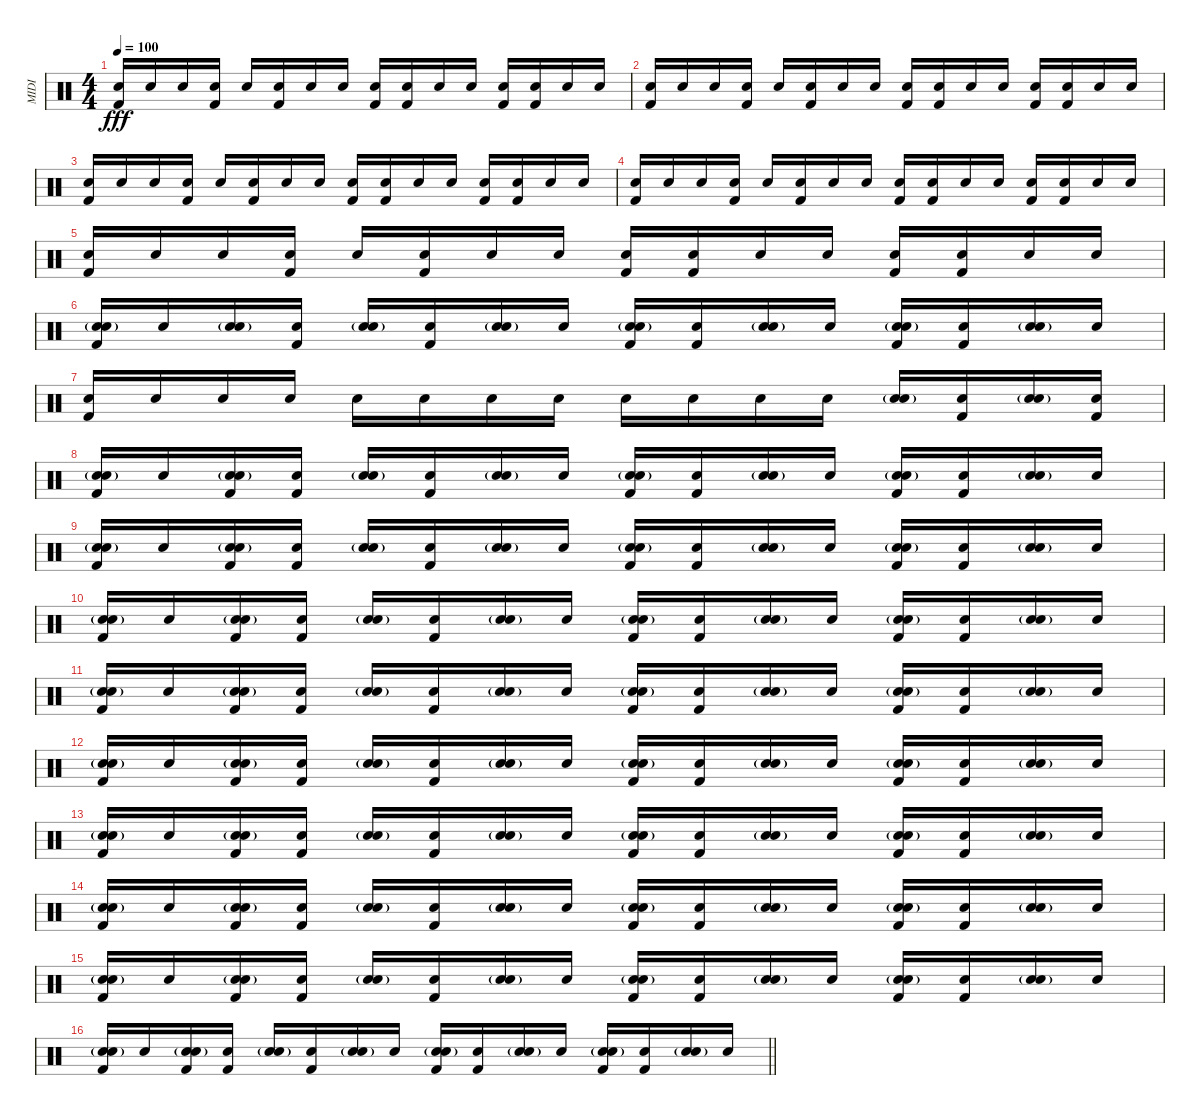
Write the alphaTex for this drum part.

\track ("MIDI" "MIDI") {instrument percussion}
\staff
\articulation defaults
\ts (4 4)
\tempo 100
\clef neutral
\ks c
("Kick (hit) 2" "Snare (hit)").16{dy fff} "Snare (hit)".16 "Snare (hit)".16 ("Kick (hit) 2" "Snare (hit)").16 "Snare (hit)".16 ("Kick (hit) 2" "Snare (hit)").16 "Snare (hit)".16 "Snare (hit)".16 ("Kick (hit) 2" "Snare (hit)").16 ("Kick (hit) 2" "Snare (hit)").16 "Snare (hit)".16 "Snare (hit)".16 ("Kick (hit) 2" "Snare (hit)").16 ("Kick (hit) 2" "Snare (hit)").16 "Snare (hit)".16 "Snare (hit)".16 |
("Kick (hit) 2" "Snare (hit)").16 "Snare (hit)".16 "Snare (hit)".16 ("Kick (hit) 2" "Snare (hit)").16 "Snare (hit)".16 ("Kick (hit) 2" "Snare (hit)").16 "Snare (hit)".16 "Snare (hit)".16 ("Kick (hit) 2" "Snare (hit)").16 ("Kick (hit) 2" "Snare (hit)").16 "Snare (hit)".16 "Snare (hit)".16 ("Kick (hit) 2" "Snare (hit)").16 ("Kick (hit) 2" "Snare (hit)").16 "Snare (hit)".16 "Snare (hit)".16 |
("Kick (hit) 2" "Snare (hit)").16 "Snare (hit)".16 "Snare (hit)".16 ("Kick (hit) 2" "Snare (hit)").16 "Snare (hit)".16 ("Kick (hit) 2" "Snare (hit)").16 "Snare (hit)".16 "Snare (hit)".16 ("Kick (hit) 2" "Snare (hit)").16 ("Kick (hit) 2" "Snare (hit)").16 "Snare (hit)".16 "Snare (hit)".16 ("Kick (hit) 2" "Snare (hit)").16 ("Kick (hit) 2" "Snare (hit)").16 "Snare (hit)".16 "Snare (hit)".16 |
("Kick (hit) 2" "Snare (hit)").16 "Snare (hit)".16 "Snare (hit)".16 ("Kick (hit) 2" "Snare (hit)").16 "Snare (hit)".16 ("Kick (hit) 2" "Snare (hit)").16 "Snare (hit)".16 "Snare (hit)".16 ("Kick (hit) 2" "Snare (hit)").16 ("Kick (hit) 2" "Snare (hit)").16 "Snare (hit)".16 "Snare (hit)".16 ("Kick (hit) 2" "Snare (hit)").16 ("Kick (hit) 2" "Snare (hit)").16 "Snare (hit)".16 "Snare (hit)".16 |
("Kick (hit) 2" "Snare (hit)").16 "Snare (hit)".16 "Snare (hit)".16 ("Kick (hit) 2" "Snare (hit)").16 "Snare (hit)".16 ("Kick (hit) 2" "Snare (hit)").16 "Snare (hit)".16 "Snare (hit)".16 ("Kick (hit) 2" "Snare (hit)").16 ("Kick (hit) 2" "Snare (hit)").16 "Snare (hit)".16 "Snare (hit)".16 ("Kick (hit) 2" "Snare (hit)").16 ("Kick (hit) 2" "Snare (hit)").16 "Snare (hit)".16 "Snare (hit)".16 |
("Hand Clap (hit)"{g} "Kick (hit) 2" "Snare (hit)").16 "Snare (hit)".16 ("Hand Clap (hit)"{g} "Snare (hit)").16 ("Kick (hit) 2" "Snare (hit)").16 ("Hand Clap (hit)"{g} "Snare (hit)").16 ("Kick (hit) 2" "Snare (hit)").16 ("Hand Clap (hit)"{g} "Snare (hit)").16 "Snare (hit)".16 ("Hand Clap (hit)"{g} "Kick (hit) 2" "Snare (hit)").16 ("Kick (hit) 2" "Snare (hit)").16 ("Hand Clap (hit)"{g} "Snare (hit)").16 "Snare (hit)".16 ("Hand Clap (hit)"{g} "Kick (hit) 2" "Snare (hit)").16 ("Kick (hit) 2" "Snare (hit)").16 ("Hand Clap (hit)"{g} "Snare (hit)").16 "Snare (hit)".16 |
("Kick (hit) 2" "Snare (hit)").16 "Snare (hit)".16 "Snare (hit)".16 "Snare (hit)".16 "Snare (hit)".16 "Snare (hit)".16 "Snare (hit)".16 "Snare (hit)".16 "Snare (hit)".16 "Snare (hit)".16 "Snare (hit)".16 "Snare (hit)".16 ("Hand Clap (hit)"{g} "Snare (hit)").16 ("Kick (hit) 2" "Snare (hit)").16 ("Hand Clap (hit)"{g} "Snare (hit)").16 ("Kick (hit) 2" "Snare (hit)").16 |
("Hand Clap (hit)"{g} "Kick (hit) 2" "Snare (hit)").16 "Snare (hit)".16 ("Hand Clap (hit)"{g} "Kick (hit) 2" "Snare (hit)").16 ("Kick (hit) 2" "Snare (hit)").16 ("Hand Clap (hit)"{g} "Snare (hit)").16 ("Kick (hit) 2" "Snare (hit)").16 ("Hand Clap (hit)"{g} "Snare (hit)").16 "Snare (hit)".16 ("Hand Clap (hit)"{g} "Kick (hit) 2" "Snare (hit)").16 ("Kick (hit) 2" "Snare (hit)").16 ("Hand Clap (hit)"{g} "Snare (hit)").16 "Snare (hit)".16 ("Hand Clap (hit)"{g} "Kick (hit) 2" "Snare (hit)").16 ("Kick (hit) 2" "Snare (hit)").16 ("Hand Clap (hit)"{g} "Snare (hit)").16 "Snare (hit)".16 |
("Hand Clap (hit)"{g} "Kick (hit) 2" "Snare (hit)").16 "Snare (hit)".16 ("Hand Clap (hit)"{g} "Kick (hit) 2" "Snare (hit)").16 ("Kick (hit) 2" "Snare (hit)").16 ("Hand Clap (hit)"{g} "Snare (hit)").16 ("Kick (hit) 2" "Snare (hit)").16 ("Hand Clap (hit)"{g} "Snare (hit)").16 "Snare (hit)".16 ("Hand Clap (hit)"{g} "Kick (hit) 2" "Snare (hit)").16 ("Kick (hit) 2" "Snare (hit)").16 ("Hand Clap (hit)"{g} "Snare (hit)").16 "Snare (hit)".16 ("Hand Clap (hit)"{g} "Kick (hit) 2" "Snare (hit)").16 ("Kick (hit) 2" "Snare (hit)").16 ("Hand Clap (hit)"{g} "Snare (hit)").16 "Snare (hit)".16 |
("Hand Clap (hit)"{g} "Kick (hit) 2" "Snare (hit)").16 "Snare (hit)".16 ("Hand Clap (hit)"{g} "Kick (hit) 2" "Snare (hit)").16 ("Kick (hit) 2" "Snare (hit)").16 ("Hand Clap (hit)"{g} "Snare (hit)").16 ("Kick (hit) 2" "Snare (hit)").16 ("Hand Clap (hit)"{g} "Snare (hit)").16 "Snare (hit)".16 ("Hand Clap (hit)"{g} "Kick (hit) 2" "Snare (hit)").16 ("Kick (hit) 2" "Snare (hit)").16 ("Hand Clap (hit)"{g} "Snare (hit)").16 "Snare (hit)".16 ("Hand Clap (hit)"{g} "Kick (hit) 2" "Snare (hit)").16 ("Kick (hit) 2" "Snare (hit)").16 ("Hand Clap (hit)"{g} "Snare (hit)").16 "Snare (hit)".16 |
("Hand Clap (hit)"{g} "Kick (hit) 2" "Snare (hit)").16 "Snare (hit)".16 ("Hand Clap (hit)"{g} "Kick (hit) 2" "Snare (hit)").16 ("Kick (hit) 2" "Snare (hit)").16 ("Hand Clap (hit)"{g} "Snare (hit)").16 ("Kick (hit) 2" "Snare (hit)").16 ("Hand Clap (hit)"{g} "Snare (hit)").16 "Snare (hit)".16 ("Hand Clap (hit)"{g} "Kick (hit) 2" "Snare (hit)").16 ("Kick (hit) 2" "Snare (hit)").16 ("Hand Clap (hit)"{g} "Snare (hit)").16 "Snare (hit)".16 ("Hand Clap (hit)"{g} "Kick (hit) 2" "Snare (hit)").16 ("Kick (hit) 2" "Snare (hit)").16 ("Hand Clap (hit)"{g} "Snare (hit)").16 "Snare (hit)".16 |
("Hand Clap (hit)"{g} "Kick (hit) 2" "Snare (hit)").16 "Snare (hit)".16 ("Hand Clap (hit)"{g} "Kick (hit) 2" "Snare (hit)").16 ("Kick (hit) 2" "Snare (hit)").16 ("Hand Clap (hit)"{g} "Snare (hit)").16 ("Kick (hit) 2" "Snare (hit)").16 ("Hand Clap (hit)"{g} "Snare (hit)").16 "Snare (hit)".16 ("Hand Clap (hit)"{g} "Kick (hit) 2" "Snare (hit)").16 ("Kick (hit) 2" "Snare (hit)").16 ("Hand Clap (hit)"{g} "Snare (hit)").16 "Snare (hit)".16 ("Hand Clap (hit)"{g} "Kick (hit) 2" "Snare (hit)").16 ("Kick (hit) 2" "Snare (hit)").16 ("Hand Clap (hit)"{g} "Snare (hit)").16 "Snare (hit)".16 |
("Hand Clap (hit)"{g} "Kick (hit) 2" "Snare (hit)").16 "Snare (hit)".16 ("Hand Clap (hit)"{g} "Kick (hit) 2" "Snare (hit)").16 ("Kick (hit) 2" "Snare (hit)").16 ("Hand Clap (hit)"{g} "Snare (hit)").16 ("Kick (hit) 2" "Snare (hit)").16 ("Hand Clap (hit)"{g} "Snare (hit)").16 "Snare (hit)".16 ("Hand Clap (hit)"{g} "Kick (hit) 2" "Snare (hit)").16 ("Kick (hit) 2" "Snare (hit)").16 ("Hand Clap (hit)"{g} "Snare (hit)").16 "Snare (hit)".16 ("Hand Clap (hit)"{g} "Kick (hit) 2" "Snare (hit)").16 ("Kick (hit) 2" "Snare (hit)").16 ("Hand Clap (hit)"{g} "Snare (hit)").16 "Snare (hit)".16 |
("Hand Clap (hit)"{g} "Kick (hit) 2" "Snare (hit)").16 "Snare (hit)".16 ("Hand Clap (hit)"{g} "Kick (hit) 2" "Snare (hit)").16 ("Kick (hit) 2" "Snare (hit)").16 ("Hand Clap (hit)"{g} "Snare (hit)").16 ("Kick (hit) 2" "Snare (hit)").16 ("Hand Clap (hit)"{g} "Snare (hit)").16 "Snare (hit)".16 ("Hand Clap (hit)"{g} "Kick (hit) 2" "Snare (hit)").16 ("Kick (hit) 2" "Snare (hit)").16 ("Hand Clap (hit)"{g} "Snare (hit)").16 "Snare (hit)".16 ("Hand Clap (hit)"{g} "Kick (hit) 2" "Snare (hit)").16 ("Kick (hit) 2" "Snare (hit)").16 ("Hand Clap (hit)"{g} "Snare (hit)").16 "Snare (hit)".16 |
("Hand Clap (hit)"{g} "Kick (hit) 2" "Snare (hit)").16 "Snare (hit)".16 ("Hand Clap (hit)"{g} "Kick (hit) 2" "Snare (hit)").16 ("Kick (hit) 2" "Snare (hit)").16 ("Hand Clap (hit)"{g} "Snare (hit)").16 ("Kick (hit) 2" "Snare (hit)").16 ("Hand Clap (hit)"{g} "Snare (hit)").16 "Snare (hit)".16 ("Hand Clap (hit)"{g} "Kick (hit) 2" "Snare (hit)").16 ("Kick (hit) 2" "Snare (hit)").16 ("Hand Clap (hit)"{g} "Snare (hit)").16 "Snare (hit)".16 ("Hand Clap (hit)"{g} "Kick (hit) 2" "Snare (hit)").16 ("Kick (hit) 2" "Snare (hit)").16 ("Hand Clap (hit)"{g} "Snare (hit)").16 "Snare (hit)".16 |
\barLineRight lightlight
("Hand Clap (hit)"{g} "Kick (hit) 2" "Snare (hit)").16 "Snare (hit)".16 ("Hand Clap (hit)"{g} "Kick (hit) 2" "Snare (hit)").16 ("Kick (hit) 2" "Snare (hit)").16 ("Hand Clap (hit)"{g} "Snare (hit)").16 ("Kick (hit) 2" "Snare (hit)").16 ("Hand Clap (hit)"{g} "Snare (hit)").16 "Snare (hit)".16 ("Hand Clap (hit)"{g} "Kick (hit) 2" "Snare (hit)").16 ("Kick (hit) 2" "Snare (hit)").16 ("Hand Clap (hit)"{g} "Snare (hit)").16 "Snare (hit)".16 ("Hand Clap (hit)"{g} "Kick (hit) 2" "Snare (hit)").16 ("Kick (hit) 2" "Snare (hit)").16 ("Hand Clap (hit)"{g} "Snare (hit)").16 "Snare (hit)".16
